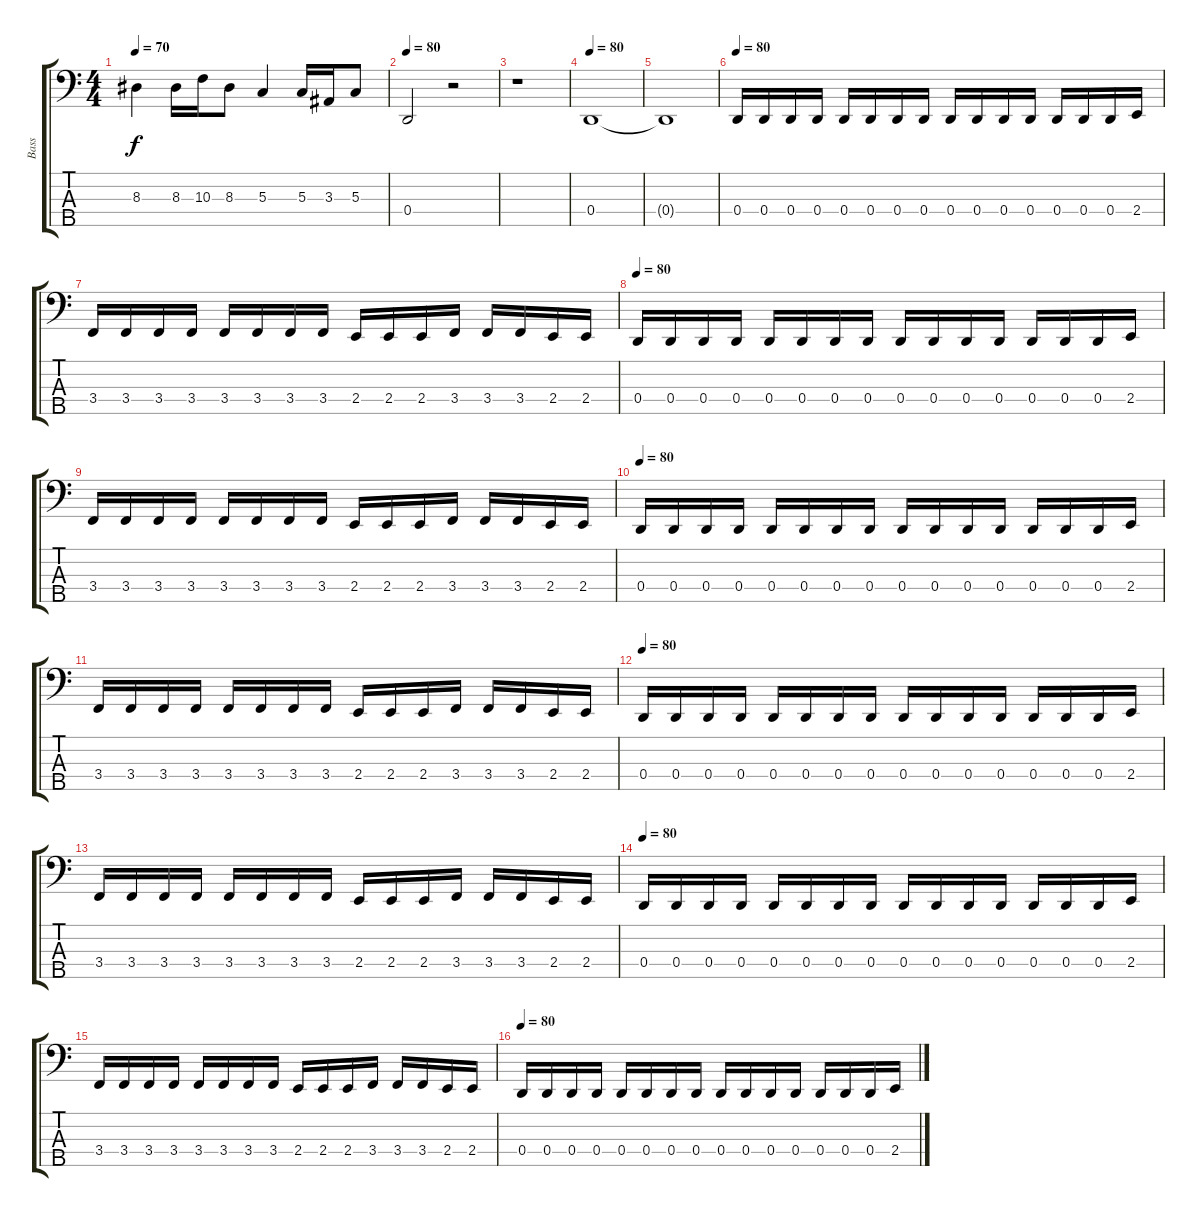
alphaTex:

\track ("Bass" "Bass") {instrument electricbasspick}
\staff {score tabs}
\tuning (F2 C2 G1 D1 A0) {hide}
\ts (4 4)
\tempo 70
\clef f4
\ks c
8.3.4{dy f} 8.3.16 10.3.16 8.3.8 5.3.4 5.3.16 3.3.16 5.3.8 |
\tempo 80
0.4.2 r.2 |
r.1 |
\tempo 80
0.4.1 |
0.4{t}.1 |
\tempo 80
0.4.16 0.4.16 0.4.16 0.4.16 0.4.16 0.4.16 0.4.16 0.4.16 0.4.16 0.4.16 0.4.16 0.4.16 0.4.16 0.4.16 0.4.16 2.4.16 |
3.4.16 3.4.16 3.4.16 3.4.16 3.4.16 3.4.16 3.4.16 3.4.16 2.4.16 2.4.16 2.4.16 3.4.16 3.4.16 3.4.16 2.4.16 2.4.16 |
\tempo 80
0.4.16 0.4.16 0.4.16 0.4.16 0.4.16 0.4.16 0.4.16 0.4.16 0.4.16 0.4.16 0.4.16 0.4.16 0.4.16 0.4.16 0.4.16 2.4.16 |
3.4.16 3.4.16 3.4.16 3.4.16 3.4.16 3.4.16 3.4.16 3.4.16 2.4.16 2.4.16 2.4.16 3.4.16 3.4.16 3.4.16 2.4.16 2.4.16 |
\tempo 80
0.4.16 0.4.16 0.4.16 0.4.16 0.4.16 0.4.16 0.4.16 0.4.16 0.4.16 0.4.16 0.4.16 0.4.16 0.4.16 0.4.16 0.4.16 2.4.16 |
3.4.16 3.4.16 3.4.16 3.4.16 3.4.16 3.4.16 3.4.16 3.4.16 2.4.16 2.4.16 2.4.16 3.4.16 3.4.16 3.4.16 2.4.16 2.4.16 |
\tempo 80
0.4.16 0.4.16 0.4.16 0.4.16 0.4.16 0.4.16 0.4.16 0.4.16 0.4.16 0.4.16 0.4.16 0.4.16 0.4.16 0.4.16 0.4.16 2.4.16 |
3.4.16 3.4.16 3.4.16 3.4.16 3.4.16 3.4.16 3.4.16 3.4.16 2.4.16 2.4.16 2.4.16 3.4.16 3.4.16 3.4.16 2.4.16 2.4.16 |
\tempo 80
0.4.16 0.4.16 0.4.16 0.4.16 0.4.16 0.4.16 0.4.16 0.4.16 0.4.16 0.4.16 0.4.16 0.4.16 0.4.16 0.4.16 0.4.16 2.4.16 |
3.4.16 3.4.16 3.4.16 3.4.16 3.4.16 3.4.16 3.4.16 3.4.16 2.4.16 2.4.16 2.4.16 3.4.16 3.4.16 3.4.16 2.4.16 2.4.16 |
\tempo 80
0.4.16 0.4.16 0.4.16 0.4.16 0.4.16 0.4.16 0.4.16 0.4.16 0.4.16 0.4.16 0.4.16 0.4.16 0.4.16 0.4.16 0.4.16 2.4.16
